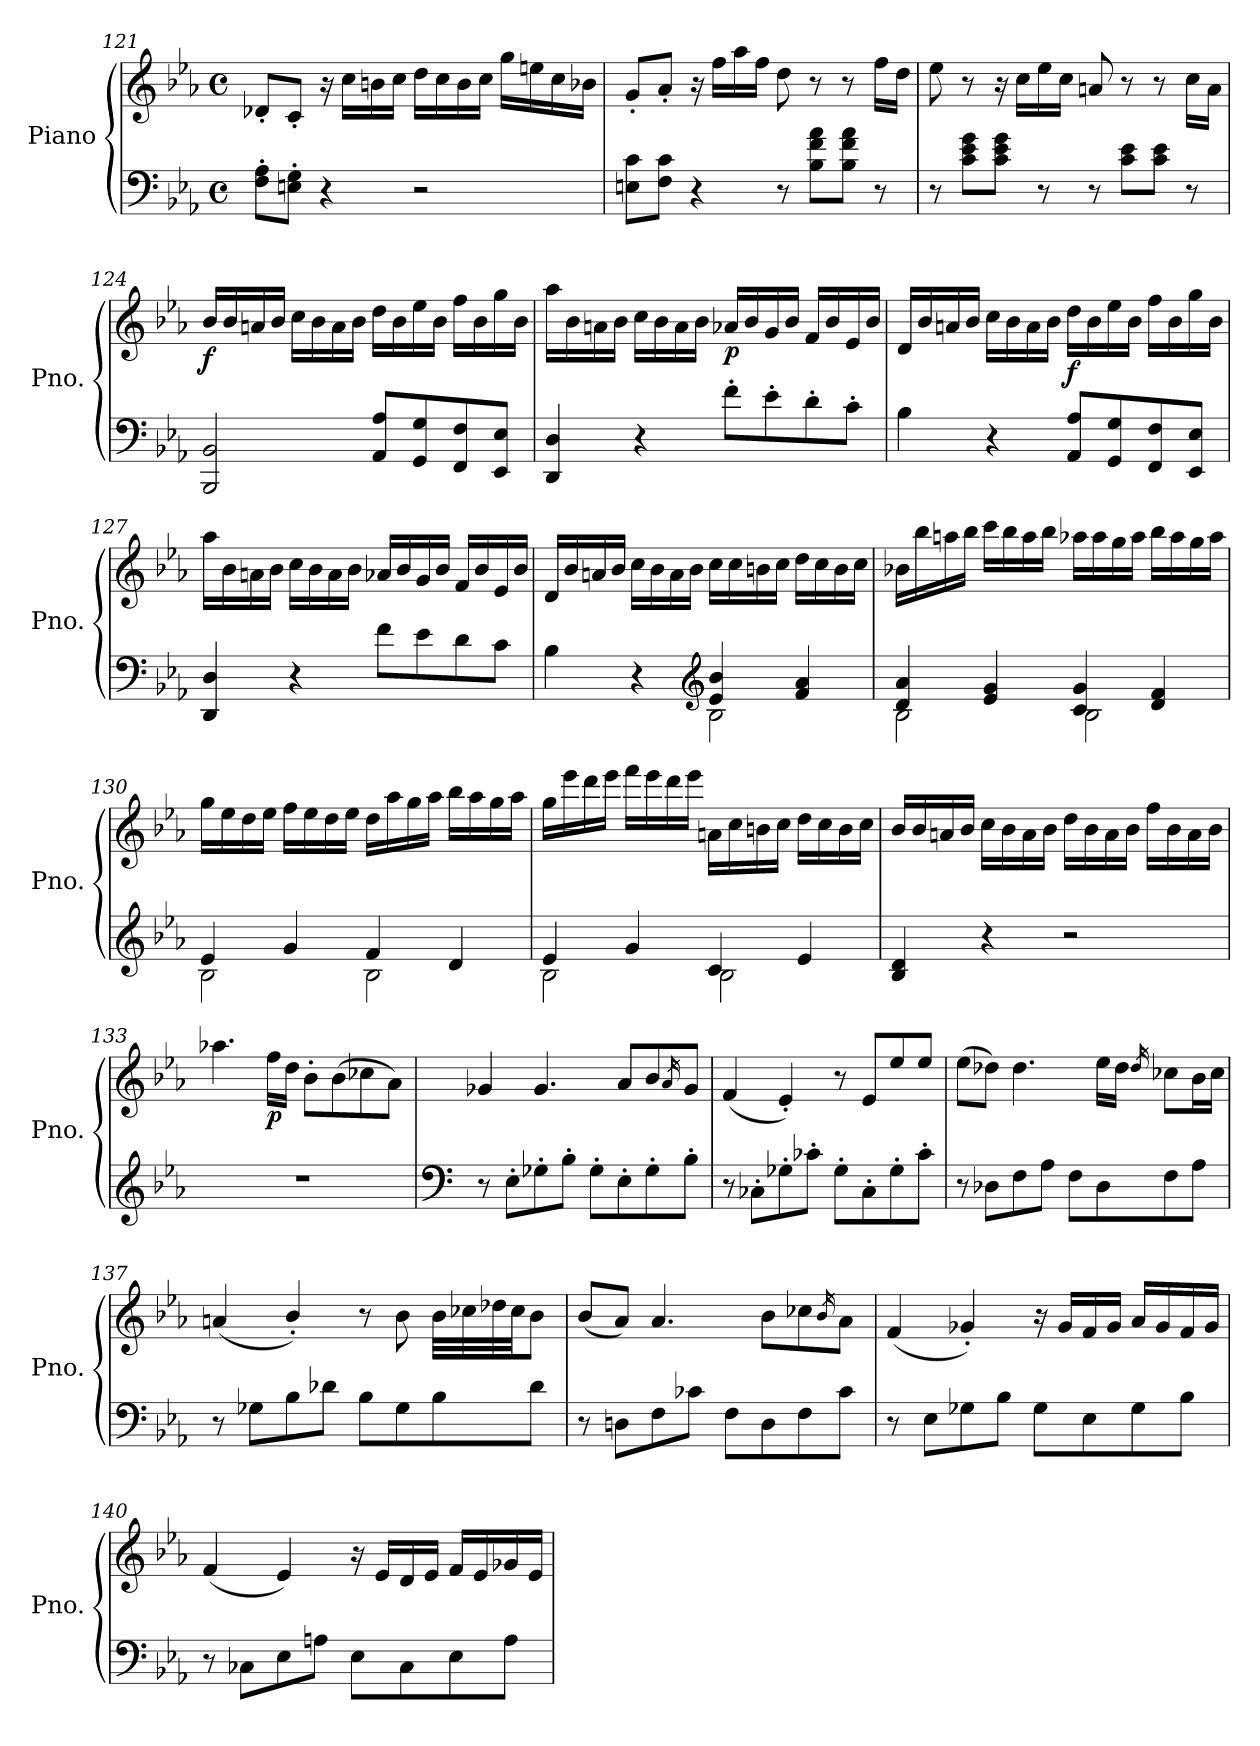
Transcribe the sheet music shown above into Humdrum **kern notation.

**kern	**kern	**dynam
*part1	*part1	*part1
*staff2	*staff1	*staff1/2
*I"Piano	*	*
*I'Pno.	*	*
!!LO:LB:g=z
*clefF4	*clefG2	*
*k[b-e-a-]	*k[b-e-a-]	*
*E-:	*E-:	*
*M4/4	*M4/4	*
*met(c)	*met(c)	*
=121	=121	=121
8F\' 8A-\'L	8d-X'/L	.
8En\' 8G\'J	8c'/J	.
4r	16r	.
.	16cc\LL	.
.	16bn\	.
.	16cc\JJ	.
2r	16dd\LL	.
.	16cc\	.
.	16b\	.
.	16cc\JJ	.
.	16gg\LL	.
.	16een\	.
.	16cc\	.
.	16b-X\JJ	.
=122	=122	=122
8En\ 8c\L	8g'/L	.
8F\ 8c\J	8a-'/J	.
4r	16r	.
.	16ff\LL	.
.	16aa-\	.
.	16ff\JJ	.
8r	8dd\	.
8B-\ 8f\ 8a-\L	8r	.
8B-\ 8f\ 8a-\J	8r	.
8r	16ff\LL	.
.	16dd\JJ	.
=123	=123	=123
8r	8ee-\	.
8c\ 8e-\ 8g\L	8r	.
8c\ 8e-\ 8g\J	16r	.
.	16cc\LL	.
8r	16ee-\	.
.	16cc\JJ	.
8r	8an/	.
8c\ 8e-\L	8r	.
8c\ 8e-\J	8r	.
8r	16cc\LL	.
.	16a\JJ	.
!!LO:LB:g=z
=124	=124	=124
!	!	!LO:DY:b
2BBB-/ 2BB-/	16b-/LL	f
.	16b-/	.
.	16an/	.
.	16b-/JJ	.
.	16cc\LL	.
.	16b-\	.
.	16a\	.
.	16b-\JJ	.
8AA-/ 8A-/L	16dd\LL	.
.	16b-\	.
8GG/ 8G/	16ee-\	.
.	16b-\JJ	.
8FF/ 8F/	16ff\LL	.
.	16b-\	.
8EE-/ 8E-/J	16gg\	.
.	16b-\JJ	.
=125	=125	=125
4DD/ 4D/	16aa-\LL	.
.	16b-\	.
.	16an\	.
.	16b-\JJ	.
4r	16cc\LL	.
.	16b-\	.
.	16a\	.
.	16b-\JJ	.
!	!	!LO:DY:b
8f'\L	16a-X/LL	p
.	16b-/	.
8e-'\	16g/	.
.	16b-/JJ	.
8d'\	16f/LL	.
.	16b-/	.
8c'\J	16e-/	.
.	16b-/JJ	.
!!LO:LB:g=z
=126	=126	=126
4B-\	16d/LL	.
.	16b-/	.
.	16an/	.
.	16b-/JJ	.
4r	16cc\LL	.
.	16b-\	.
.	16a\	.
.	16b-\JJ	.
!	!	!LO:DY:b
8AA-/ 8A-/L	16dd\LL	f
.	16b-\	.
8GG/ 8G/	16ee-\	.
.	16b-\JJ	.
8FF/ 8F/	16ff\LL	.
.	16b-\	.
8EE-/ 8E-/J	16gg\	.
.	16b-\JJ	.
!!LO:LB:g=z
=127	=127	=127
4DD/ 4D/	16aa-\LL	.
.	16b-\	.
.	16an\	.
.	16b-\JJ	.
4r	16cc\LL	.
.	16b-\	.
.	16a\	.
.	16b-\JJ	.
8f\L	16a-X/LL	.
.	16b-/	.
8e-\	16g/	.
.	16b-/JJ	.
8d\	16f/LL	.
.	16b-/	.
8c\J	16e-/	.
.	16b-/JJ	.
=128	=128	=128
*^	*	*
4B-\	2ryy	16d/LL	.
.	.	16b-/	.
.	.	16an/	.
.	.	16b-/JJ	.
4r	.	16cc\LL	.
.	.	16b-\	.
.	.	16a\	.
.	.	16b-\JJ	.
*clefG2	*	*	*
4e-/ 4b-/	2B-\	16cc\LL	.
.	.	16cc\	.
.	.	16bn\	.
.	.	16cc\JJ	.
4f/ 4a-/	.	16dd\LL	.
.	.	16cc\	.
.	.	16b\	.
.	.	16cc\JJ	.
!!LO:PB:g=z
=129	=129	=129	=129
4d/ 4a-/	2B-\	16b-X\LL	.
.	.	16bb-\	.
.	.	16aan\	.
.	.	16bb-\JJ	.
4e-/ 4g/	.	16ccc\LL	.
.	.	16bb-\	.
.	.	16aa\	.
.	.	16bb-\JJ	.
4c/ 4g/	2B-\	16aa-X\LL	.
.	.	16aa-\	.
.	.	16gg\	.
.	.	16aa-\JJ	.
4d/ 4f/	.	16bb-\LL	.
.	.	16aa-\	.
.	.	16gg\	.
.	.	16aa-\JJ	.
!!LO:LB:g=z
=130	=130	=130	=130
4e-/	2B-\	16gg\LL	.
.	.	16ee-\	.
.	.	16dd\	.
.	.	16ee-\JJ	.
4g/	.	16ff\LL	.
.	.	16ee-\	.
.	.	16dd\	.
.	.	16ee-\JJ	.
4f/	2B-\	16dd\LL	.
.	.	16aa-\	.
.	.	16gg\	.
.	.	16aa-\JJ	.
4d/	.	16bb-\LL	.
.	.	16aa-\	.
.	.	16gg\	.
.	.	16aa-\JJ	.
=131	=131	=131	=131
4e-/	2B-\	16gg\LL	.
.	.	16eee-\	.
.	.	16ddd\	.
.	.	16eee-\JJ	.
4g/	.	16fff\LL	.
.	.	16eee-\	.
.	.	16ddd\	.
.	.	16eee-\JJ	.
4c/	2B-\	16an\LL	.
.	.	16cc\	.
.	.	16bn\	.
.	.	16cc\JJ	.
4e-/	.	16dd\LL	.
.	.	16cc\	.
.	.	16b\	.
.	.	16cc\JJ	.
*v	*v	*	*
!!LO:LB:g=z
=132	=132	=132
4B-/ 4d/	16b-/LL	.
.	16b-/	.
.	16an/	.
.	16b-/JJ	.
4r	16cc\LL	.
.	16b-\	.
.	16a\	.
.	16b-\JJ	.
2r	16dd\LL	.
.	16b-\	.
.	16a\	.
.	16b-\JJ	.
.	16ff\LL	.
.	16b-\	.
.	16a\	.
.	16b-\JJ	.
!!LO:LB:g=z
=133	=133	=133
1r	4.aa-X\	.
!	!	!LO:DY:b
.	16ff\LL	p
.	16dd\JJ	.
.	8b-'\L	.
.	(8b-\	.
.	8cc-X\	.
.	8a-\J)	.
=134	=134	=134
*clefF4	*	*
8r	4g-X/	.
8E-'\L	.	.
8G-X'\	4.g-/	.
8B-'\J	.	.
8G-'\L	.	.
8E-'\	8a-/L	.
8G-'\	8b-/	.
.	16qa-/	.
8B-'\J	8g-/J	.
=135	=135	=135
8r	(4f/	.
8C-X'\L	.	.
8G-X'\	4e-'/)	.
8c-X'\J	.	.
8G-'\L	8r	.
8C-'\	8e-/L	.
8G-'\	8ee-/	.
8c-'\J	8ee-/J	.
=136	=136	=136
8r	(8ee-\L	.
8D-X\L	8dd-X\J)	.
8F\	4.dd-\	.
8A-\J	.	.
8F\L	.	.
8D-\	16ee-\LL	.
.	16dd-\JJ	.
.	16qdd-/	.
8F\	8cc-X\L	.
8A-\J	16b-\L	.
.	16cc-\JJ	.
!!LO:PB:g=z
=137	=137	=137
8r	(4an/	.
8G-X\L	.	.
8B-\	4b-'/)	.
8d-X\J	.	.
8B-\L	8r	.
8G-\	8b-\	.
8B-\	32b-\LLL	.
.	32cc-X\	.
.	32dd-X\	.
.	32cc-\JJ	.
8d-\J	8b-\J	.
=138	=138	=138
8r	(8b-/L	.
8Dn\L	8a-/J)	.
8F\	4.a-/	.
8c-X\J	.	.
8F\L	.	.
8D\	8b-\L	.
8F\	8cc-X\	.
.	16qb-/	.
8c-\J	8a-\J	.
=139	=139	=139
8r	(4f/	.
8E-\L	.	.
8G-X\	4g-X'/)	.
8B-\J	.	.
8G-\L	16r	.
.	16g-/LL	.
8E-\	16f/	.
.	16g-/JJ	.
8G-\	16a-/LL	.
.	16g-/	.
8B-\J	16f/	.
.	16g-/JJ	.
!!LO:LB:g=z
=140	=140	=140
8r	(4f/	.
8C-X\L	.	.
8E-\	4e-/)	.
8An\J	.	.
8E-\L	16r	.
.	16e-/LL	.
8C-\	16d/	.
.	16e-/JJ	.
8E-\	16f/LL	.
.	16e-/	.
8A\J	16g-X/	.
.	16e-/JJ	.
=	=	=
*-	*-	*-
